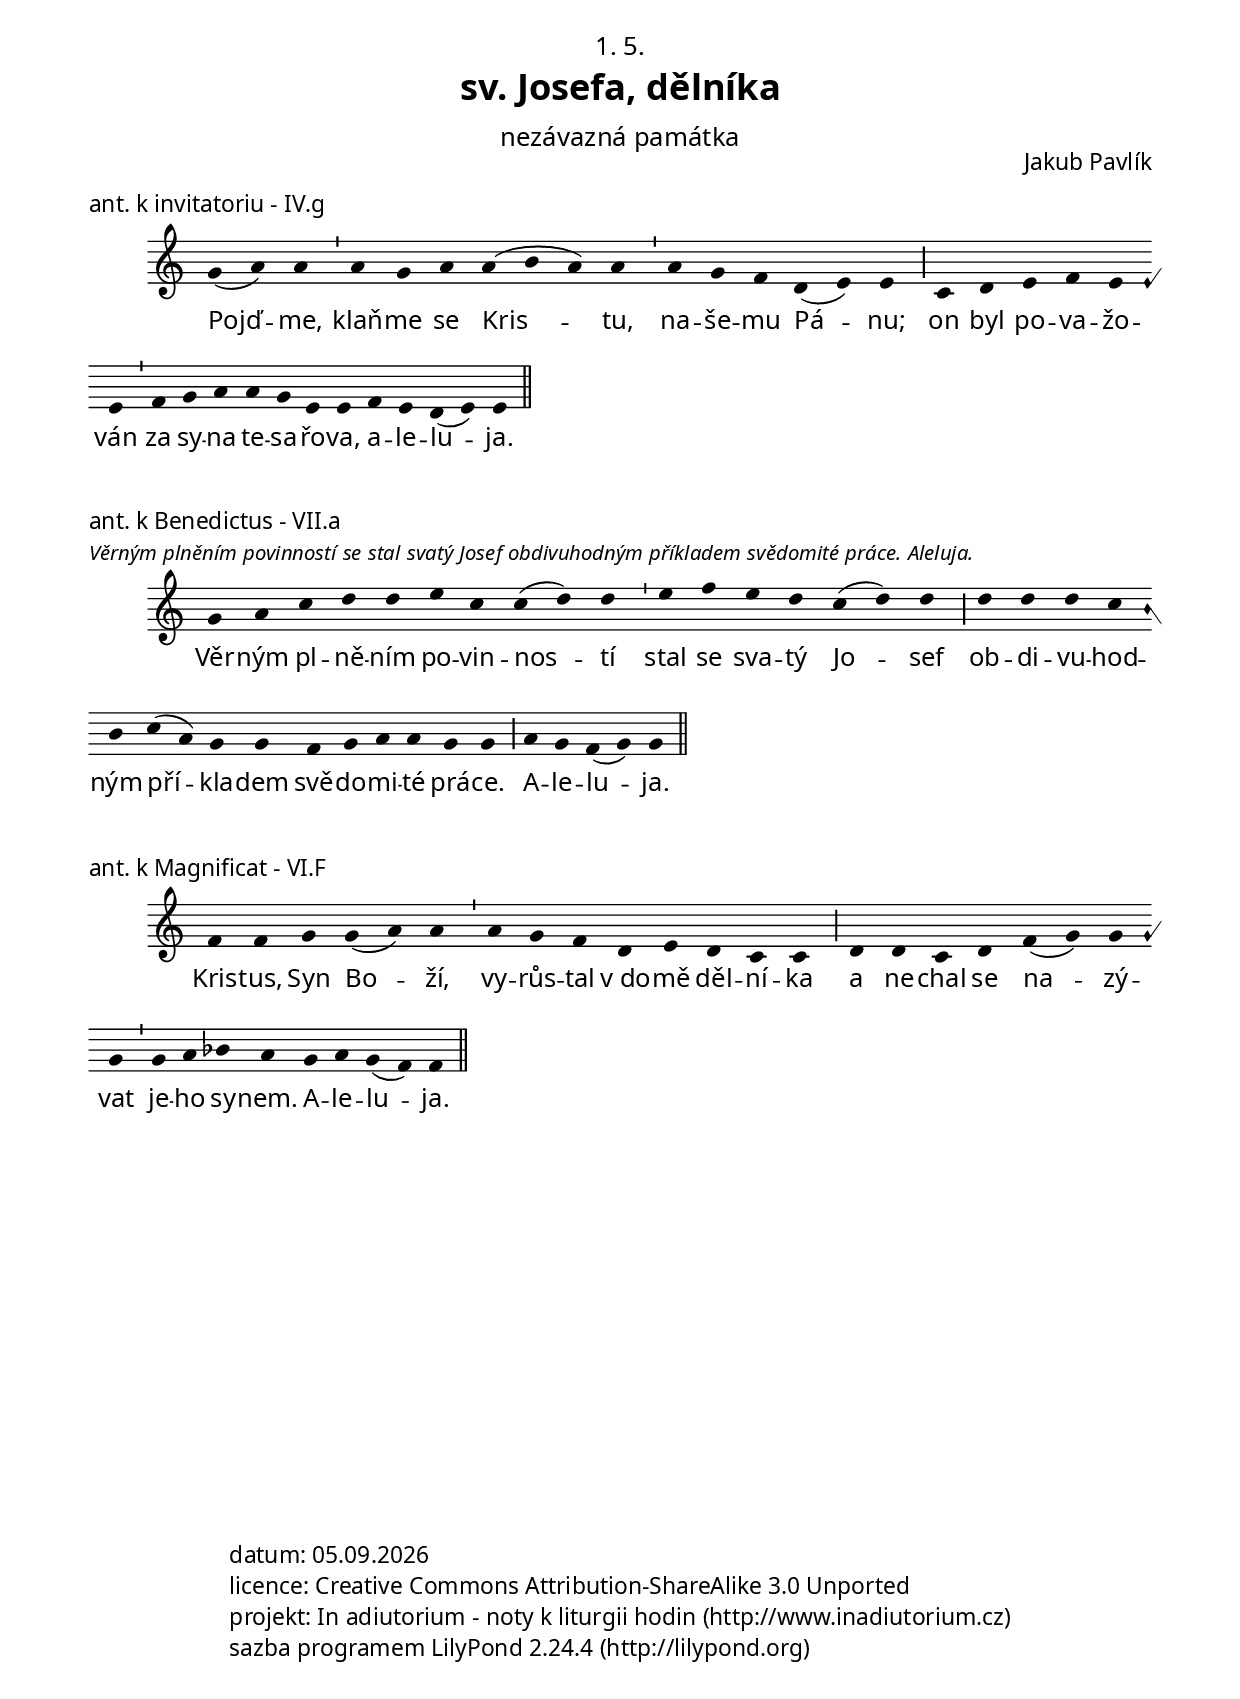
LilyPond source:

\version "2.19.16"

\include "../spolecne.ly"

\header {
  title = \markup\titleSvatek
            "sv. Josefa, dělníka"
            "nezávazná památka"
            "1. 5."
  composer = "Jakub Pavlík"
}

\score {
  \relative c'' {
    \choralniRezim
    g4( a) a \barMin
    a g a a( b a) a \barMin
    a g f d( e) e \barMaior
    c d e f e e \barMin
    f g a a g e e \bar ""
    f e d( e) e \barFinalis
  }
  \addlyrics {
    Pojď -- me,
    klaň -- me se Kris -- tu,
    na -- še -- mu Pá -- nu;
    on byl po -- va -- žo -- ván
    za sy -- na te -- sa -- řo -- va,
    a -- le -- lu -- ja.
  }
  \header {
    quid = "ant. k invitatoriu"
    modus = "IV"
    differentia = "g"
    psalmus = ""
    id = "invit"
    piece = \markup {\sestavTitulekBezZalmu}
  }
}

\score {
  \relative c'' {
    \choralniRezim
    g4 a c d d e c c( d) d \barMin
    e f e d c( d) d \barMaior
    d d d c b c( a) g g
    f g a a g g \barMaior
    a g f( g) g \barFinalis
  }
  \addlyrics {
    Věr -- ným pl -- ně -- ním po -- vin -- nos -- tí
    stal se sva -- tý Jo -- sef
    ob -- di -- vu -- hod -- ným pří -- kla -- dem
    svě -- do -- mi -- té prá -- ce.
    A -- le -- lu -- ja.
  }
  \header {
    textus_approbatus = "Věrným plněním povinností se stal svatý Josef
    obdivuhodným příkladem svědomité práce. Aleluja."
    quid = "ant. k Benedictus"
    modus = "VII"
    differentia = "a"
    psalmus = ""
    id = "aben"
    piece = \markup {\sestavTitulekBezZalmu}
  }
}

\score {
  \relative c' {
    \choralniRezim
    f4 f g g( a) a \barMin
    a g f d e d c c \barMaior
    d d c d f( g) g g \barMin
    g a bes a
    g a g( f) f \barFinalis
  }
  \addlyrics {
    Kris -- tus, Syn Bo -- ží,
    vy -- růs -- tal v_do -- mě děl -- ní -- ka
    a ne -- chal se na -- zý -- vat
    je -- ho sy -- nem.
    A -- le -- lu -- ja.
  }
  \header {
    quid = "ant. k Magnificat"
    modus = "VI"
    differentia = "F"
    psalmus = ""
    fial = "antifony/tyden3_4streda.ly#mc-ant2?zacatek=6"
    id = "amag"
    piece = \markup {\sestavTitulekBezZalmu}
  }
}